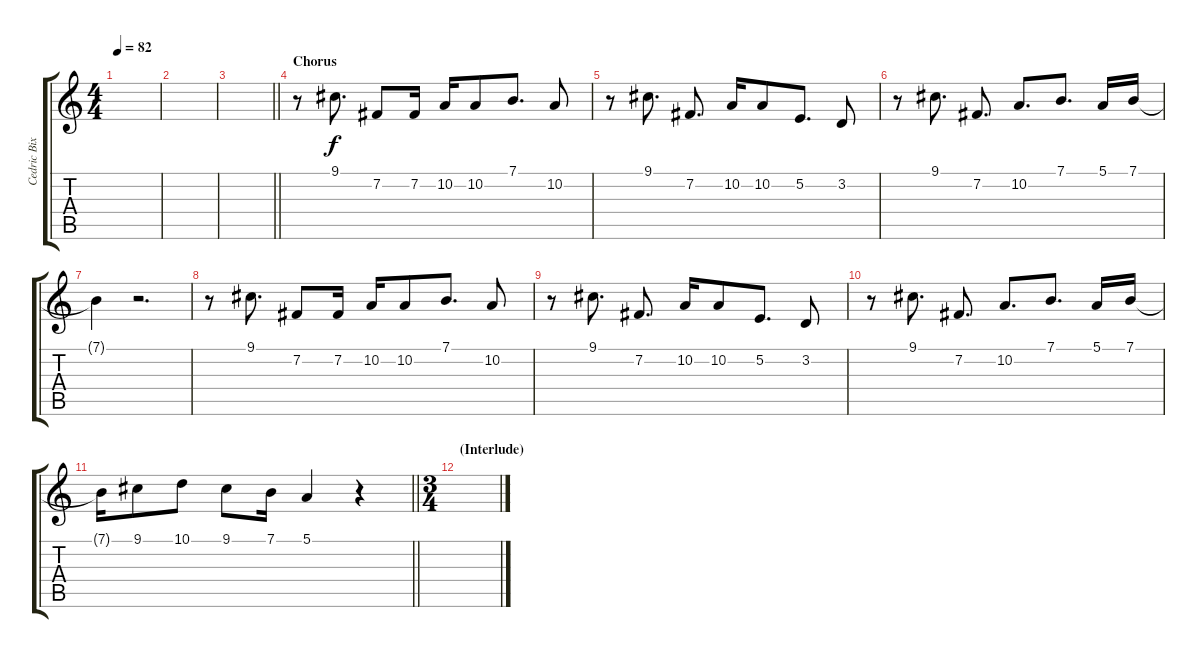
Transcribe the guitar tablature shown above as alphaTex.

\track ("Cedric Bixler-Zavala - Vocals" "Cedric Bix") {instrument altosax}
\staff {score tabs}
\tuning (E4 B3 G3 D3 A2 E2) {hide}
\ts (4 4)
\tempo 82
\clef g2
\ks c
|
|
\barLineRight lightlight
|
\section ("" "Chorus")
r.8 9.1.8{d} 7.2.8 7.2.16 10.2.16 10.2.8 7.1.8{d} 10.2.8 |
r.8 9.1.8{d} 7.2.8{d} 10.2.16 10.2.8 5.2.8{d} 3.2.8 |
r.8 9.1.8{d} 7.2.8{d} 10.2.8{d} 7.1.8{d} 5.1.16 7.1.16 |
7.1{t}.4 r.2{d} |
r.8 9.1.8{d} 7.2.8 7.2.16 10.2.16 10.2.8 7.1.8{d} 10.2.8 |
r.8 9.1.8{d} 7.2.8{d} 10.2.16 10.2.8 5.2.8{d} 3.2.8 |
r.8 9.1.8{d} 7.2.8{d} 10.2.8{d} 7.1.8{d} 5.1.16 7.1.16 |
\barLineRight lightlight
7.1{t}.16 9.1.8 10.1.8 9.1.8 7.1.16 5.1.4 r.4 |
\ts (3 4)
\section ("" "(Interlude)")
